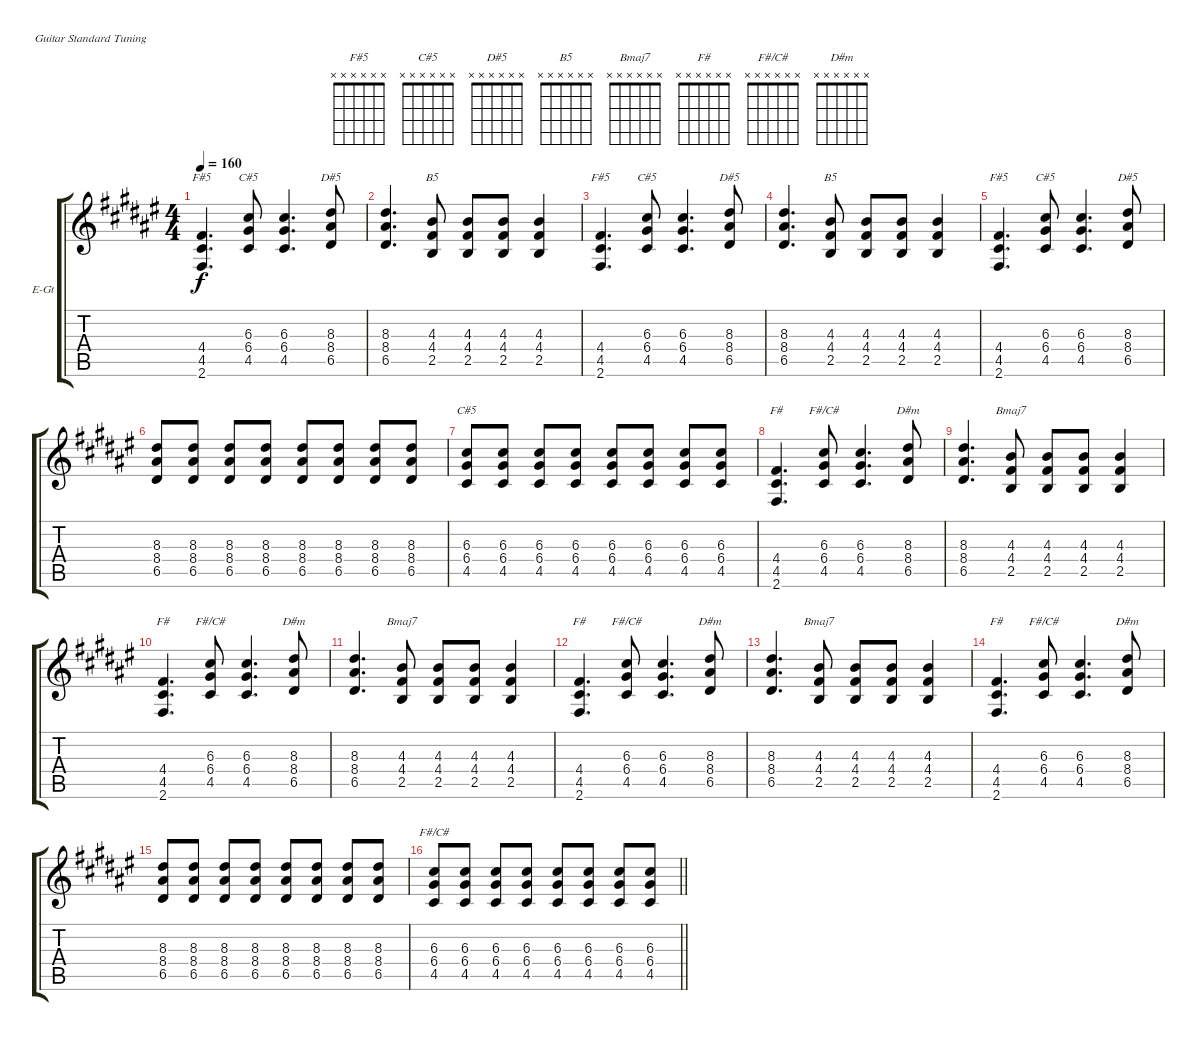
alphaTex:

\bracketExtendMode groupsimilarinstruments
\firstSystemTrackNameOrientation horizontal
\otherSystemsTrackNameOrientation horizontal
\track ("Guitar 3" "E-Gt") {instrument distortionguitar}
\staff {score tabs}
\tuning (E4 B3 G3 D3 A2 E2)
\chord ("F#5" x x x x x x)
\chord ("C#5" x x x x x x)
\chord ("D#5" x x x x x x)
\chord ("B5" x x x x x x)
\chord ("Bmaj7" x x x x x x)
\chord ("F#" x x x x x x)
\chord ("F#/C#" x x x x x x)
\chord ("D#m" x x x x x x)
\ts (4 4)
\tempo 160
\clef g2
\ks d#minor
(4.4 4.5 2.6).4{d ch "F#5" dy f} (6.3 6.4 4.5).8{ch "C#5"} (6.3 6.4 4.5).4{d} (8.3 8.4 6.5).8{ch "D#5"} |
(8.3 8.4 6.5).4{d} (4.3 4.4 2.5).8{ch "B5"} (4.3 4.4 2.5).8 (4.3 4.4 2.5).8 (4.3 4.4 2.5).4 |
(4.4 4.5 2.6).4{d ch "F#5"} (6.3 6.4 4.5).8{ch "C#5"} (6.3 6.4 4.5).4{d} (8.3 8.4 6.5).8{ch "D#5"} |
(8.3 8.4 6.5).4{d} (4.3 4.4 2.5).8{ch "B5"} (4.3 4.4 2.5).8 (4.3 4.4 2.5).8 (4.3 4.4 2.5).4 |
(4.4 4.5 2.6).4{d ch "F#5"} (6.3 6.4 4.5).8{ch "C#5"} (6.3 6.4 4.5).4{d} (8.3 8.4 6.5).8{ch "D#5"} |
(8.3 8.4 6.5).8 (8.3 8.4 6.5).8 (8.3 8.4 6.5).8 (8.3 8.4 6.5).8 (8.3 8.4 6.5).8 (8.3 8.4 6.5).8 (8.3 8.4 6.5).8 (8.3 8.4 6.5).8 |
(6.3 6.4 4.5).8{ch "C#5"} (6.3 6.4 4.5).8 (6.3 6.4 4.5).8 (6.3 6.4 4.5).8 (6.3 6.4 4.5).8 (6.3 6.4 4.5).8 (6.3 6.4 4.5).8 (6.3 6.4 4.5).8 |
(4.4 4.5 2.6).4{d ch "F#"} (6.3 6.4 4.5).8{ch "F#/C#"} (6.3 6.4 4.5).4{d} (8.3 8.4 6.5).8{ch "D#m"} |
(8.3 8.4 6.5).4{d} (4.3 4.4 2.5).8{ch "Bmaj7"} (4.3 4.4 2.5).8 (4.3 4.4 2.5).8 (4.3 4.4 2.5).4 |
(4.4 4.5 2.6).4{d ch "F#"} (6.3 6.4 4.5).8{ch "F#/C#"} (6.3 6.4 4.5).4{d} (8.3 8.4 6.5).8{ch "D#m"} |
(8.3 8.4 6.5).4{d} (4.3 4.4 2.5).8{ch "Bmaj7"} (4.3 4.4 2.5).8 (4.3 4.4 2.5).8 (4.3 4.4 2.5).4 |
(4.4 4.5 2.6).4{d ch "F#"} (6.3 6.4 4.5).8{ch "F#/C#"} (6.3 6.4 4.5).4{d} (8.3 8.4 6.5).8{ch "D#m"} |
(8.3 8.4 6.5).4{d} (4.3 4.4 2.5).8{ch "Bmaj7"} (4.3 4.4 2.5).8 (4.3 4.4 2.5).8 (4.3 4.4 2.5).4 |
(4.4 4.5 2.6).4{d ch "F#"} (6.3 6.4 4.5).8{ch "F#/C#"} (6.3 6.4 4.5).4{d} (8.3 8.4 6.5).8{ch "D#m"} |
(8.3 8.4 6.5).8 (8.3 8.4 6.5).8 (8.3 8.4 6.5).8 (8.3 8.4 6.5).8 (8.3 8.4 6.5).8 (8.3 8.4 6.5).8 (8.3 8.4 6.5).8 (8.3 8.4 6.5).8 |
\barLineRight lightlight
(6.3 6.4 4.5).8{ch "F#/C#"} (6.3 6.4 4.5).8 (6.3 6.4 4.5).8 (6.3 6.4 4.5).8 (6.3 6.4 4.5).8 (6.3 6.4 4.5).8 (6.3 6.4 4.5).8 (6.3 6.4 4.5).8
